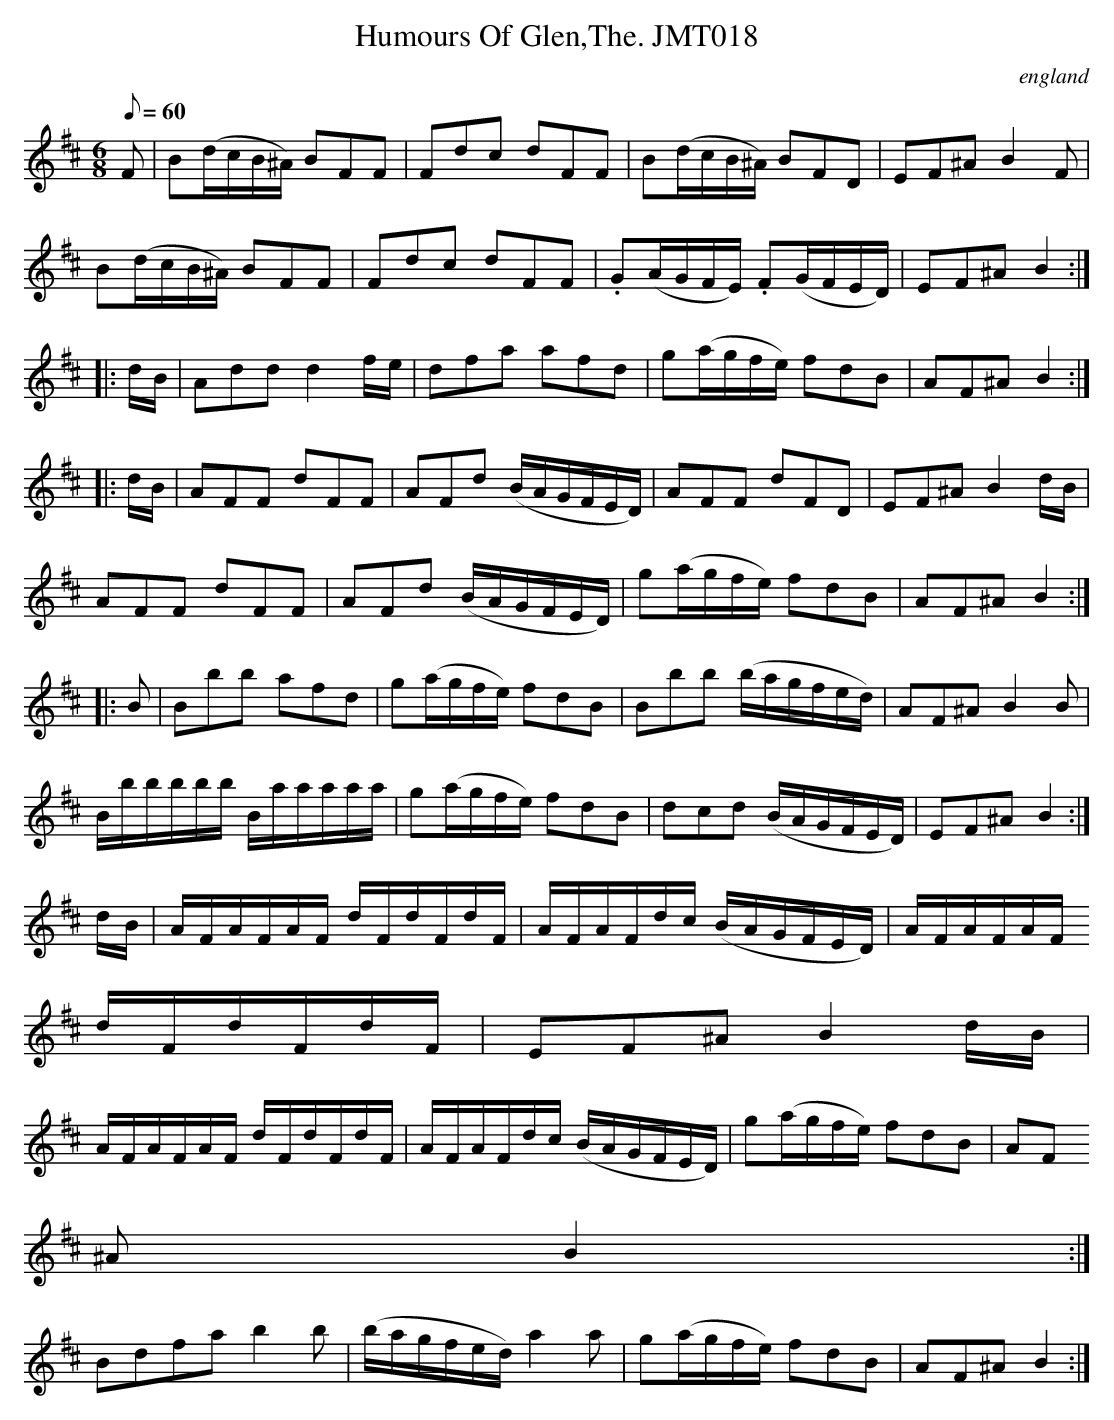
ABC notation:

X:1
T:Humours Of Glen,The. JMT018
O:england
M:6/8
L:1/8
Q:60
K:D
F|B(d/c/B/^A/) BFF|Fdc dFF|B(d/c/B/^A/) BFD|EF^A B2F|
B(d/c/B/^A/) BFF|Fdc dFF|.G(A/G/F/E/) .F(G/F/E/D/)|EF^AB2:|
|:d/B/|Addd2f/e/|dfa afd|g(a/g/f/e/) fdB|AF^AB2:|
|:d/B/|AFF dFF|AFd ""(B/A/G/F/E/D/)|AFF dFD|EF^A B2d/B/|
AFF dFF|AFd (B/A/G/F/E/D/)|g(a/g/f/e/) fdB|AF^AB2:|
|:B|Bbb afd|g(a/g/f/e/) fdB|Bbb (b/a/g/f/e/d/)|AF^AB2B|
B/b/b/b/b/b/ B/a/a/a/a/a/|g(a/g/f/e/) fdB|dcd (B/A/G/F/E/D/)|EF^AB2:|
d/B/|A/F/A/F/A/F/ d/F/d/F/d/F/|A/F/A/F/d/c/ (B/A/G/F/E/D/)|A/F/A/F/A/F/
d/F/d/F/d/F/|EF^AB2d/B/|
A/F/A/F/A/F/ d/F/d/F/d/F/|A/F/A/F/d/c/ (B/A/G/F/E/D/)|g(a/g/f/e/) fdB|AF
^AB2:|
Bdfa b2b|(b/a/g/f/e/d/)a2a|g(a/g/f/e/) fdB|AF^AB2:|]
